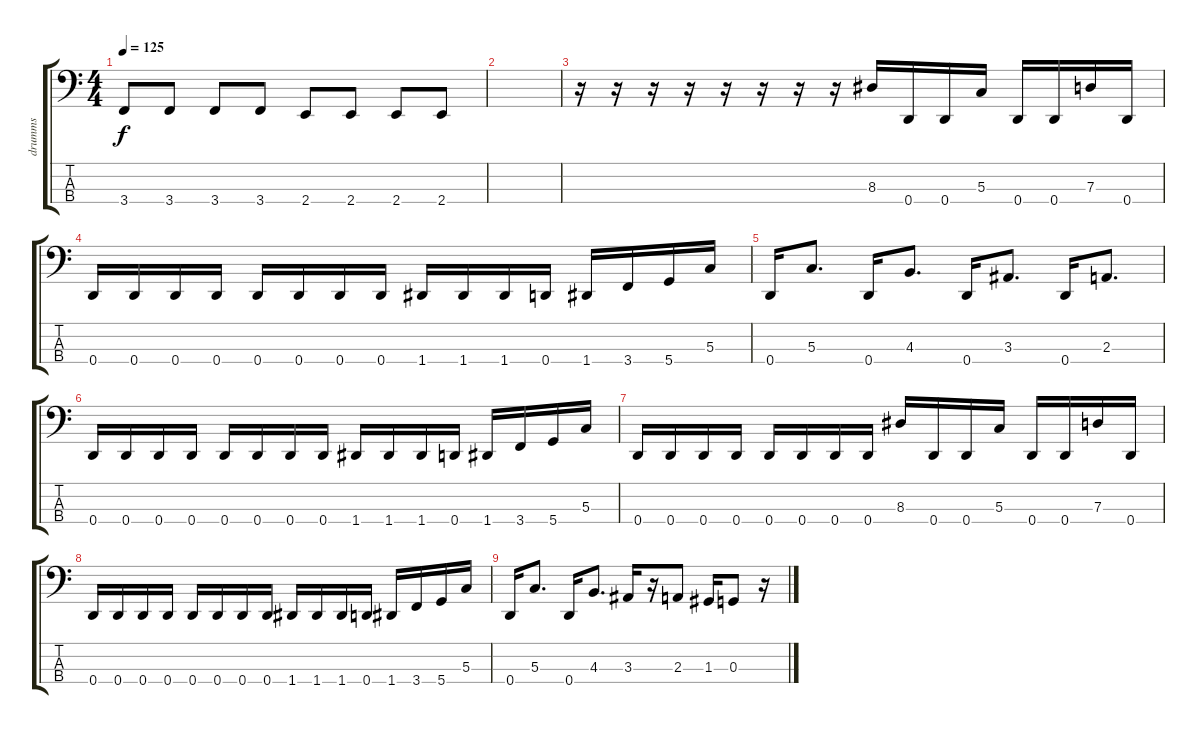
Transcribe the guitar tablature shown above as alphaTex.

\track ("drumms" "drumms") {instrument electricbassfinger}
\staff {score tabs}
\tuning (F2 C2 G1 D1) {hide}
\ts (4 4)
\tempo 125
\clef f4
\ks c
3.4.8{dy f} 3.4.8 3.4.8 3.4.8 2.4.8 2.4.8 2.4.8 2.4.8 |
|
r.16 r.16 r.16 r.16 r.16 r.16 r.16 r.16 8.3.16 0.4.16 0.4.16 5.3.16 0.4.16 0.4.16 7.3.16 0.4.16 |
0.4.16 0.4.16 0.4.16 0.4.16 0.4.16 0.4.16 0.4.16 0.4.16 1.4.16 1.4.16 1.4.16 0.4.16 1.4.16 3.4.16 5.4.16 5.3.16 |
0.4.16 5.3.8{d} 0.4.16 4.3.8{d} 0.4.16 3.3.8{d} 0.4.16 2.3.8{d} |
0.4.16 0.4.16 0.4.16 0.4.16 0.4.16 0.4.16 0.4.16 0.4.16 1.4.16 1.4.16 1.4.16 0.4.16 1.4.16 3.4.16 5.4.16 5.3.16 |
0.4.16 0.4.16 0.4.16 0.4.16 0.4.16 0.4.16 0.4.16 0.4.16 8.3.16 0.4.16 0.4.16 5.3.16 0.4.16 0.4.16 7.3.16 0.4.16 |
0.4.16 0.4.16 0.4.16 0.4.16 0.4.16 0.4.16 0.4.16 0.4.16 1.4.16 1.4.16 1.4.16 0.4.16 1.4.16 3.4.16 5.4.16 5.3.16 |
0.4.16 5.3.8{d} 0.4.16 4.3.8{d} 3.3.16 r.16 2.3.8 1.3.16 0.3.8 r.16
